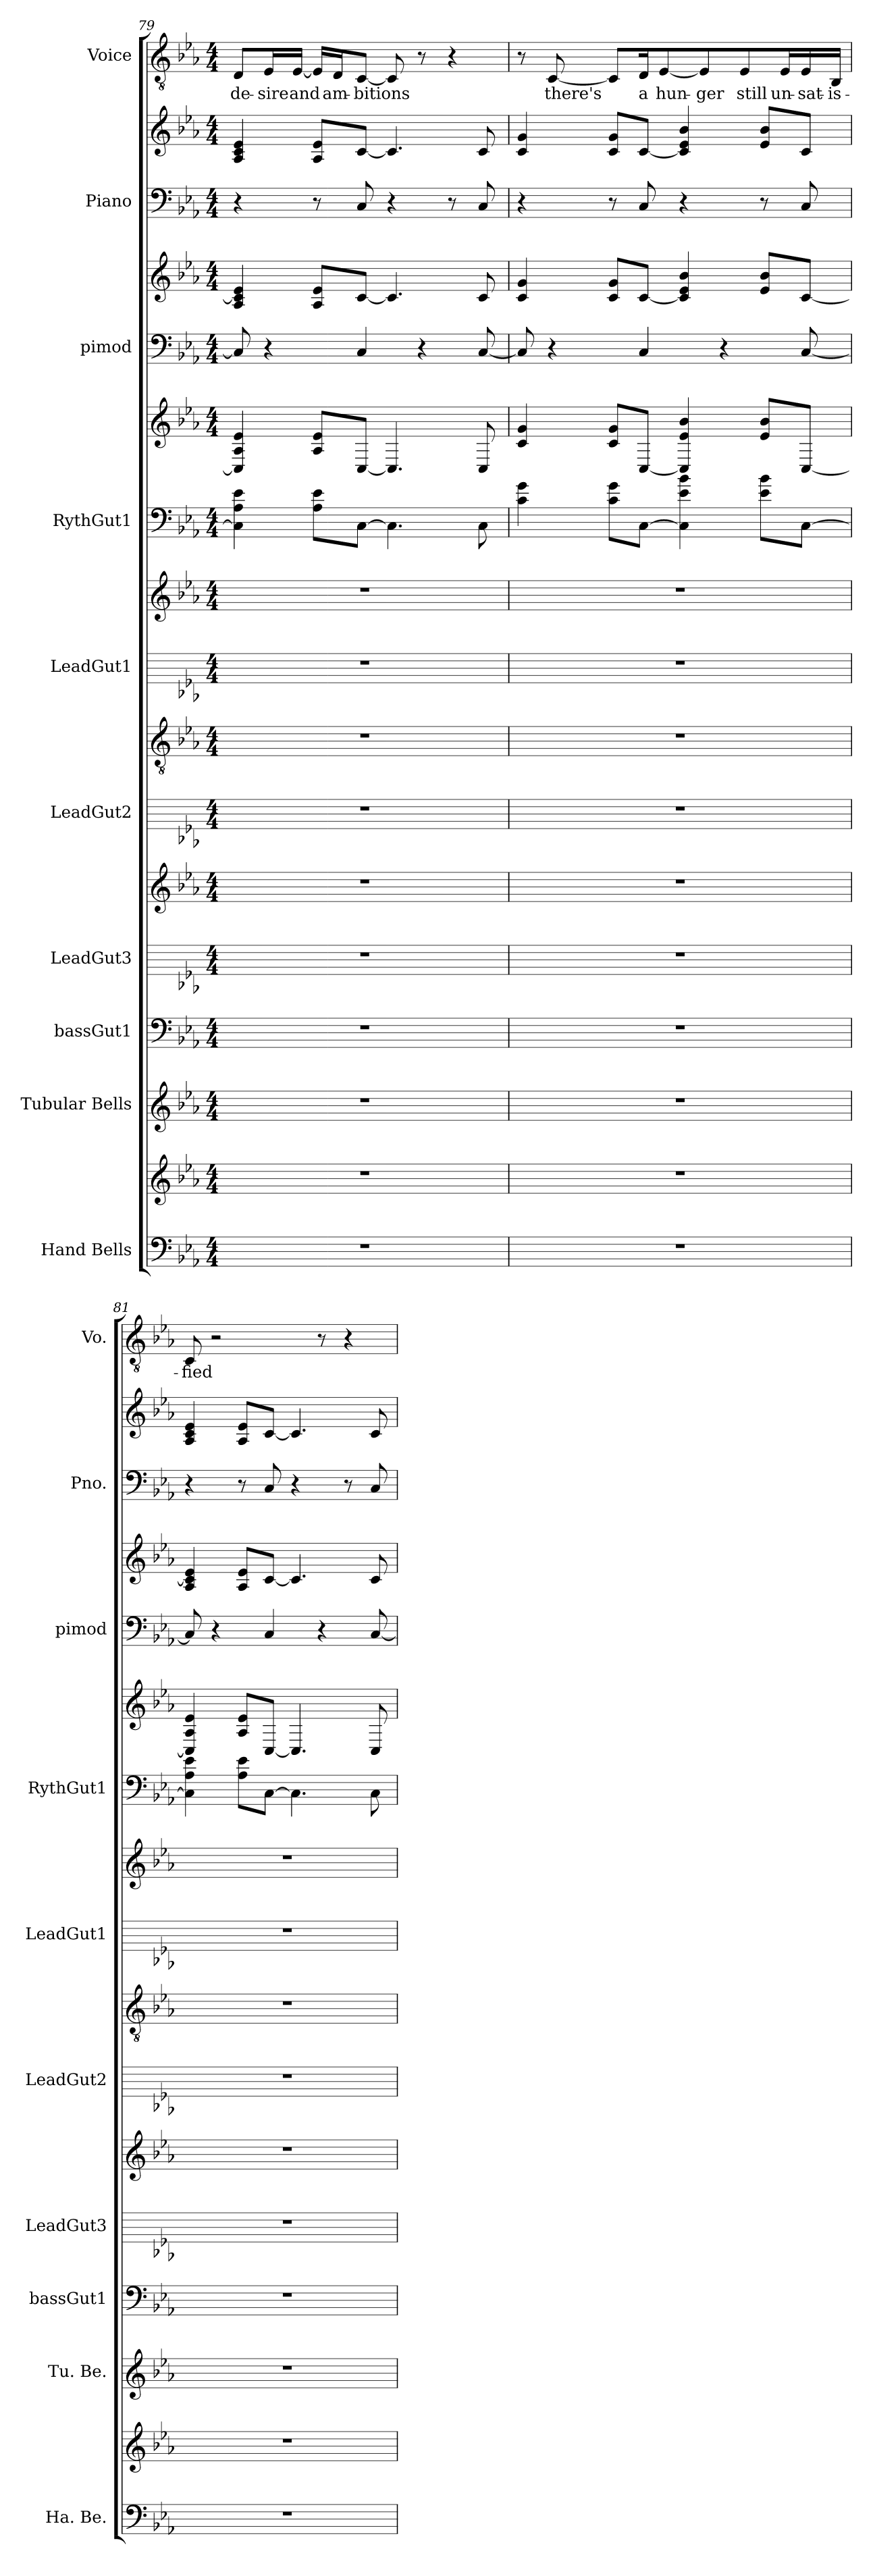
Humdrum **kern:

**kern	**kern	**kern	**kern	**kern	**kern	**kern	**kern	**kern	**kern	**kern	**kern	**kern	**kern	**kern	**kern	**kern	**text
*part10	*part10	*part9	*part8	*part7	*part7	*part6	*part6	*part5	*part5	*part4	*part4	*part3	*part3	*part2	*part2	*part1	*part1
*staff17	*staff16	*staff15	*staff14	*staff13	*staff12	*staff11	*staff10	*staff9	*staff8	*staff7	*staff6	*staff5	*staff4	*staff3	*staff2	*staff1	*staff1
*I"Hand Bells	*	*I"Tubular Bells	*I"bassGut1	*I"LeadGut3	*	*I"LeadGut2	*	*I"LeadGut1	*	*I"RythGut1	*	*I"pimod	*	*I"Piano	*	*I"Voice	*
*I'Ha. Be.	*	*I'Tu. Be.	*I'bassGut1	*I'LeadGut3	*	*I'LeadGut2	*	*I'LeadGut1	*	*I'RythGut1	*	*I'pimod	*	*I'Pno.	*	*I'Vo.	*
*clefF4	*clefG2	*clefG2	*clefF4	*	*clefG2	*	*clefGv2	*	*clefG2	*	*clefG2	*clefF4	*clefG2	*clefF4	*clefG2	*clefGv2	*
*k[b-e-a-]	*k[b-e-a-]	*k[b-e-a-]	*k[b-e-a-]	*k[b-e-a-]	*k[b-e-a-]	*k[b-e-a-]	*k[b-e-a-]	*k[b-e-a-]	*k[b-e-a-]	*k[b-e-a-]	*k[b-e-a-]	*k[b-e-a-]	*k[b-e-a-]	*k[b-e-a-]	*k[b-e-a-]	*k[b-e-a-]	*
*M4/4	*M4/4	*M4/4	*M4/4	*M4/4	*M4/4	*M4/4	*M4/4	*M4/4	*M4/4	*M4/4	*M4/4	*M4/4	*M4/4	*M4/4	*M4/4	*M4/4	*
=79	=79	=79	=79	=79	=79	=79	=79	=79	=79	=79	=79	=79	=79	=79	=79	=79	=79
1r	1r	1r	1r	1r	1r	1r	1r	1r	1r	4C\] 4A-\ 4e-\	4C/] 4A-/ 4e-/	8C/]	4A-/ 4c/] 4e-/	4r	4A-/ 4c/ 4e-/	8D/L	de-
.	.	.	.	.	.	.	.	.	.	.	.	4r	.	.	.	16E-/L	-sire
.	.	.	.	.	.	.	.	.	.	.	.	.	.	.	.	[16E-/JJ	and
.	.	.	.	.	.	.	.	.	.	8A-\ 8e-\L	8A-/ 8e-/L	.	8A-/ 8e-/L	8r	8A-/ 8e-/L	16E-/LL]	.
.	.	.	.	.	.	.	.	.	.	.	.	.	.	.	.	16D/J	am-
.	.	.	.	.	.	.	.	.	.	[8C\J	[8C/J	4C/	[8c/J	8C/	[8c/J	[8C/J	-bitions
.	.	.	.	.	.	.	.	.	.	4.C\]	4.C/]	.	4.c/]	4r	4.c/]	8C/]	.
.	.	.	.	.	.	.	.	.	.	.	.	4r	.	.	.	8r	.
.	.	.	.	.	.	.	.	.	.	.	.	.	.	8r	.	4r	.
.	.	.	.	.	.	.	.	.	.	8C\	8C/	[8C/	8c/	8C/	8c/	.	.
!!LO:PB:g=z
=80	=80	=80	=80	=80	=80	=80	=80	=80	=80	=80	=80	=80	=80	=80	=80	=80	=80
1r	1r	1r	1r	1r	1r	1r	1r	1r	1r	4c\ 4g\	4c/ 4g/	8C/]	4c/ 4g/	4r	4c/ 4g/	8r	.
.	.	.	.	.	.	.	.	.	.	.	.	4r	.	.	.	[8C/	there's
.	.	.	.	.	.	.	.	.	.	8c\ 8g\L	8c/ 8g/L	.	8c/ 8g/L	8r	8c/ 8g/L	8C/L]	.
.	.	.	.	.	.	.	.	.	.	[8C\J	[8C/J	4C/	[8c/J	8C/	[8c/J	16D/K	a
.	.	.	.	.	.	.	.	.	.	.	.	.	.	.	.	[8E-/	hun-
.	.	.	.	.	.	.	.	.	.	4C\] 4e-\ 4b-\	4C/] 4e-/ 4b-/	.	4c/] 4e-/ 4b-/	4r	4c/] 4e-/ 4b-/	.	.
.	.	.	.	.	.	.	.	.	.	.	.	.	.	.	.	8E-/]	-ger
.	.	.	.	.	.	.	.	.	.	.	.	4r	.	.	.	.	.
.	.	.	.	.	.	.	.	.	.	.	.	.	.	.	.	8E-/	still
.	.	.	.	.	.	.	.	.	.	8e-\ 8b-\L	8e-/ 8b-/L	.	8e-/ 8b-/L	8r	8e-/ 8b-/L	.	.
.	.	.	.	.	.	.	.	.	.	.	.	.	.	.	.	16E-/L	un-
.	.	.	.	.	.	.	.	.	.	[8C\J	[8C/J	[8C/	[8c/J	8C/	8c/J	16E-/	-sat-
.	.	.	.	.	.	.	.	.	.	.	.	.	.	.	.	16BB-/JJ	-is-
=81	=81	=81	=81	=81	=81	=81	=81	=81	=81	=81	=81	=81	=81	=81	=81	=81	=81
1r	1r	1r	1r	1r	1r	1r	1r	1r	1r	4C\] 4A-\ 4e-\	4C/] 4A-/ 4e-/	8C/]	4A-/ 4c/] 4e-/	4r	4A-/ 4c/ 4e-/	8C/	-fied
.	.	.	.	.	.	.	.	.	.	.	.	4r	.	.	.	2r	.
.	.	.	.	.	.	.	.	.	.	8A-\ 8e-\L	8A-/ 8e-/L	.	8A-/ 8e-/L	8r	8A-/ 8e-/L	.	.
.	.	.	.	.	.	.	.	.	.	[8C\J	[8C/J	4C/	[8c/J	8C/	[8c/J	.	.
.	.	.	.	.	.	.	.	.	.	4.C\]	4.C/]	.	4.c/]	4r	4.c/]	.	.
.	.	.	.	.	.	.	.	.	.	.	.	4r	.	.	.	8r	.
.	.	.	.	.	.	.	.	.	.	.	.	.	.	8r	.	4r	.
.	.	.	.	.	.	.	.	.	.	8C\	8C/	[8C/	8c/	8C/	8c/	.	.
=	=	=	=	=	=	=	=	=	=	=	=	=	=	=	=	=	=
*-	*-	*-	*-	*-	*-	*-	*-	*-	*-	*-	*-	*-	*-	*-	*-	*-	*-
